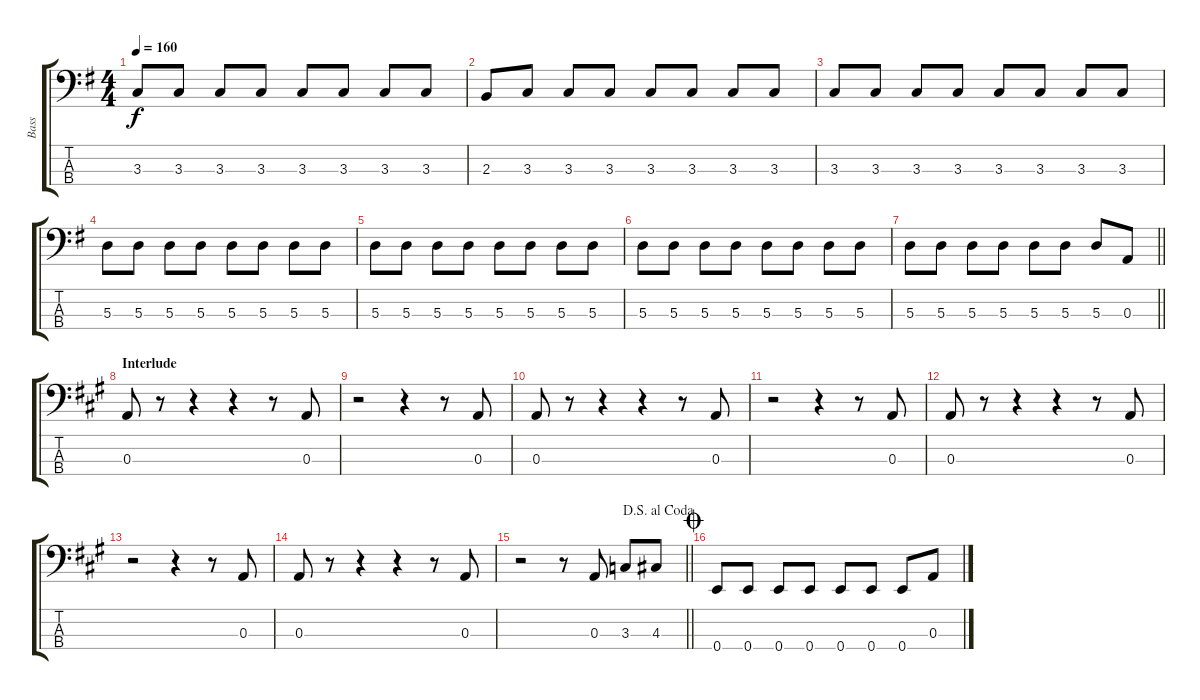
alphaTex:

\track ("Bass" "Bass") {instrument electricbassfinger}
\staff {score tabs}
\tuning (G2 D2 A1 E1) {hide}
\ts (4 4)
\tempo 160
\clef f4
\ks g
3.3.8{dy f} 3.3.8 3.3.8 3.3.8 3.3.8 3.3.8 3.3.8 3.3.8 |
2.3.8 3.3.8 3.3.8 3.3.8 3.3.8 3.3.8 3.3.8 3.3.8 |
3.3.8 3.3.8 3.3.8 3.3.8 3.3.8 3.3.8 3.3.8 3.3.8 |
5.3.8 5.3.8 5.3.8 5.3.8 5.3.8 5.3.8 5.3.8 5.3.8 |
5.3.8 5.3.8 5.3.8 5.3.8 5.3.8 5.3.8 5.3.8 5.3.8 |
5.3.8 5.3.8 5.3.8 5.3.8 5.3.8 5.3.8 5.3.8 5.3.8 |
\barLineRight lightlight
5.3.8 5.3.8 5.3.8 5.3.8 5.3.8 5.3.8 5.3.8 0.3.8 |
\section ("" "Interlude")
\ks a
0.3.8 r.8 r.4 r.4 r.8 0.3.8 |
r.2 r.4 r.8 0.3.8 |
0.3.8 r.8 r.4 r.4 r.8 0.3.8 |
r.2 r.4 r.8 0.3.8 |
0.3.8 r.8 r.4 r.4 r.8 0.3.8 |
r.2 r.4 r.8 0.3.8 |
0.3.8 r.8 r.4 r.4 r.8 0.3.8 |
\jump dalsegnoalcoda
\barLineRight lightlight
r.2 r.8 0.3.8 3.3.8 4.3.8 |
\jump coda
0.4.8 0.4.8 0.4.8 0.4.8 0.4.8 0.4.8 0.4.8 0.3.8
